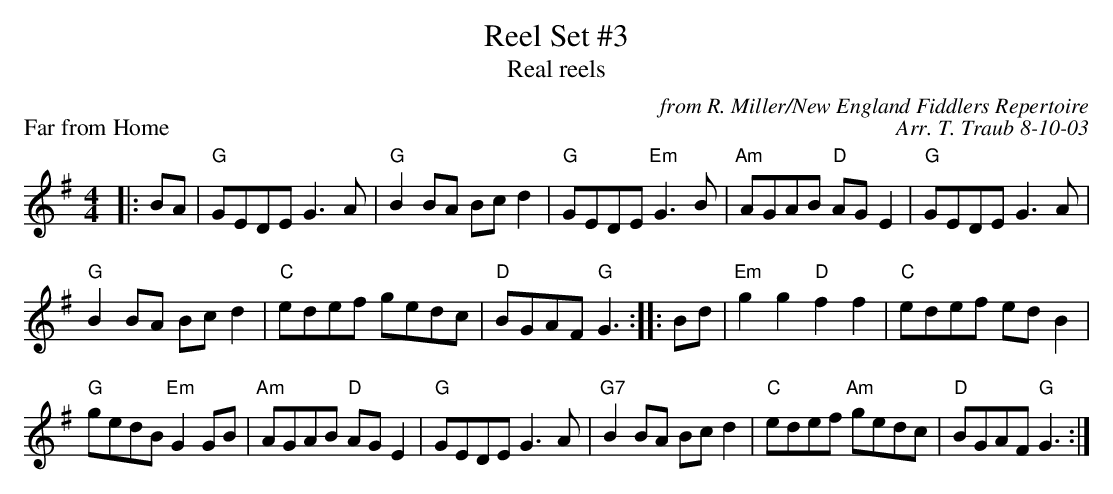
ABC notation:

X:1
T: Reel Set #3
T: Real reels
P: Far from Home
C: from R. Miller/New England Fiddlers Repertoire
C: Arr. T. Traub 8-10-03
M: 4/4
K: G
L: 1/8
|: BA|"G"GEDE G3 A|"G"B2 BA Bc d2|"G"GEDE "Em"G3 B|"Am"AGAB "D"AG E2|"G"GEDE G3 A|
"G"B2 BA Bc d2|"C"edef gedc|"D"BGAF "G"G3 :||: Bd|"Em"g2 g2 "D"f2 f2|"C"edef ed B2|
"G"gedB "Em"G2 GB|"Am"AGAB "D"AG E2|"G"GEDE G3 A|"G7"B2 BA Bc d2|"C"edef "Am"gedc|"D"BGAF "G"G3 :|
